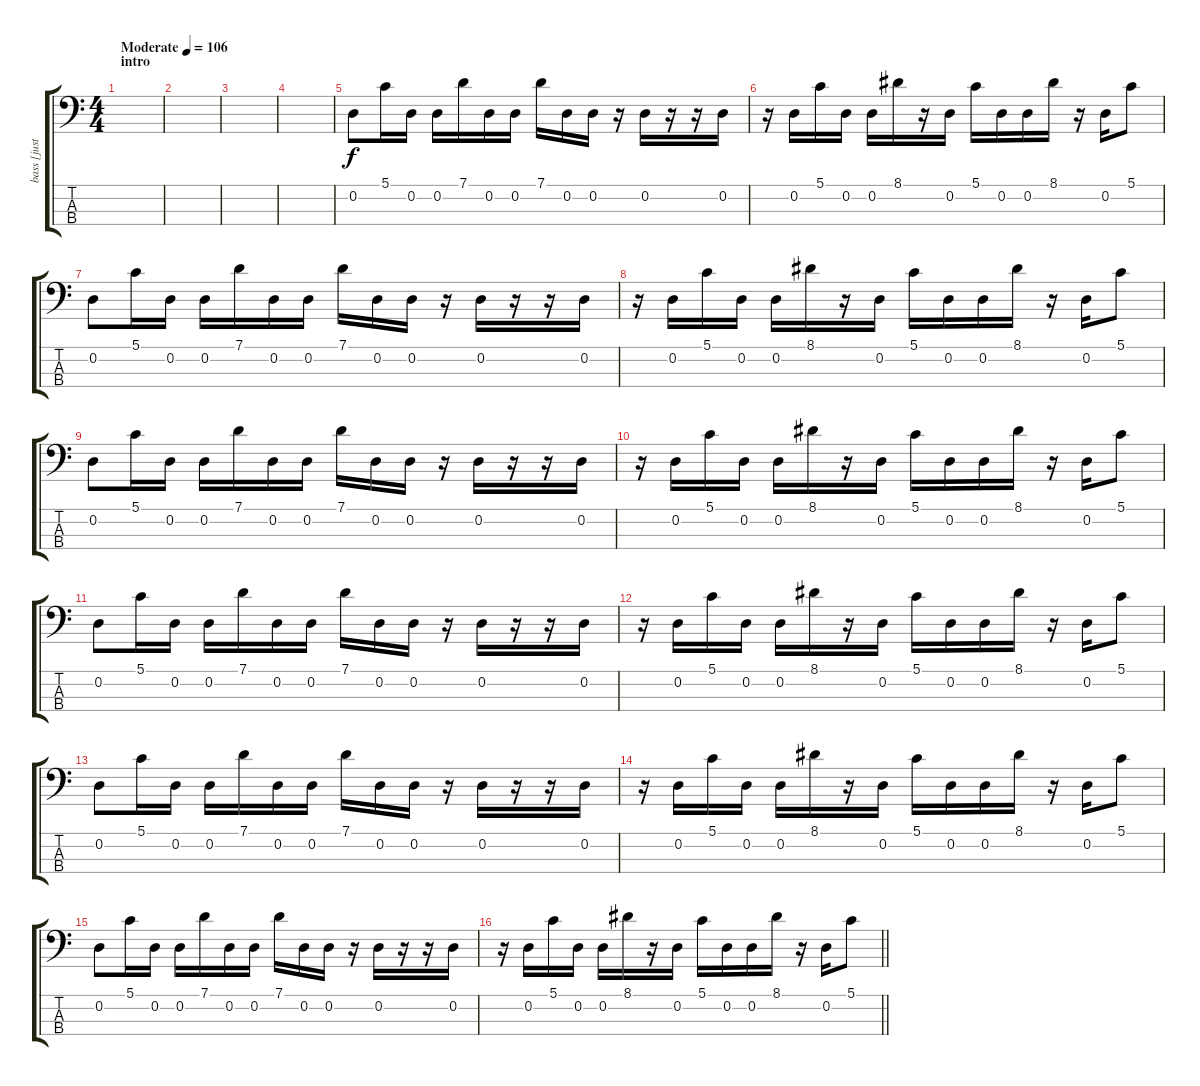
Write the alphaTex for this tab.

\track ("bass [justin chancellor]" "bass [just") {instrument electricbassfinger}
\staff {score tabs}
\tuning (G2 D2 A1 D1) {hide}
\ts (4 4)
\section ("" "intro")
\tempo (106 "Moderate")
\clef f4
\ks c
|
|
|
|
0.2.8 5.1.16 0.2.16 0.2.16 7.1.16 0.2.16 0.2.16 7.1.16 0.2.16 0.2.16 r.16 0.2.16 r.16 r.16 0.2.16 |
r.16 0.2.16 5.1.16 0.2.16 0.2.16 8.1.16 r.16 0.2.16 5.1.16 0.2.16 0.2.16 8.1.16 r.16 0.2.16 5.1.8 |
0.2.8 5.1.16 0.2.16 0.2.16 7.1.16 0.2.16 0.2.16 7.1.16 0.2.16 0.2.16 r.16 0.2.16 r.16 r.16 0.2.16 |
r.16 0.2.16 5.1.16 0.2.16 0.2.16 8.1.16 r.16 0.2.16 5.1.16 0.2.16 0.2.16 8.1.16 r.16 0.2.16 5.1.8 |
0.2.8 5.1.16 0.2.16 0.2.16 7.1.16 0.2.16 0.2.16 7.1.16 0.2.16 0.2.16 r.16 0.2.16 r.16 r.16 0.2.16 |
r.16 0.2.16 5.1.16 0.2.16 0.2.16 8.1.16 r.16 0.2.16 5.1.16 0.2.16 0.2.16 8.1.16 r.16 0.2.16 5.1.8 |
0.2.8 5.1.16 0.2.16 0.2.16 7.1.16 0.2.16 0.2.16 7.1.16 0.2.16 0.2.16 r.16 0.2.16 r.16 r.16 0.2.16 |
r.16 0.2.16 5.1.16 0.2.16 0.2.16 8.1.16 r.16 0.2.16 5.1.16 0.2.16 0.2.16 8.1.16 r.16 0.2.16 5.1.8 |
0.2.8 5.1.16 0.2.16 0.2.16 7.1.16 0.2.16 0.2.16 7.1.16 0.2.16 0.2.16 r.16 0.2.16 r.16 r.16 0.2.16 |
r.16 0.2.16 5.1.16 0.2.16 0.2.16 8.1.16 r.16 0.2.16 5.1.16 0.2.16 0.2.16 8.1.16 r.16 0.2.16 5.1.8 |
0.2.8 5.1.16 0.2.16 0.2.16 7.1.16 0.2.16 0.2.16 7.1.16 0.2.16 0.2.16 r.16 0.2.16 r.16 r.16 0.2.16 |
\barLineRight lightlight
r.16 0.2.16 5.1.16 0.2.16 0.2.16 8.1.16 r.16 0.2.16 5.1.16 0.2.16 0.2.16 8.1.16 r.16 0.2.16 5.1.8
